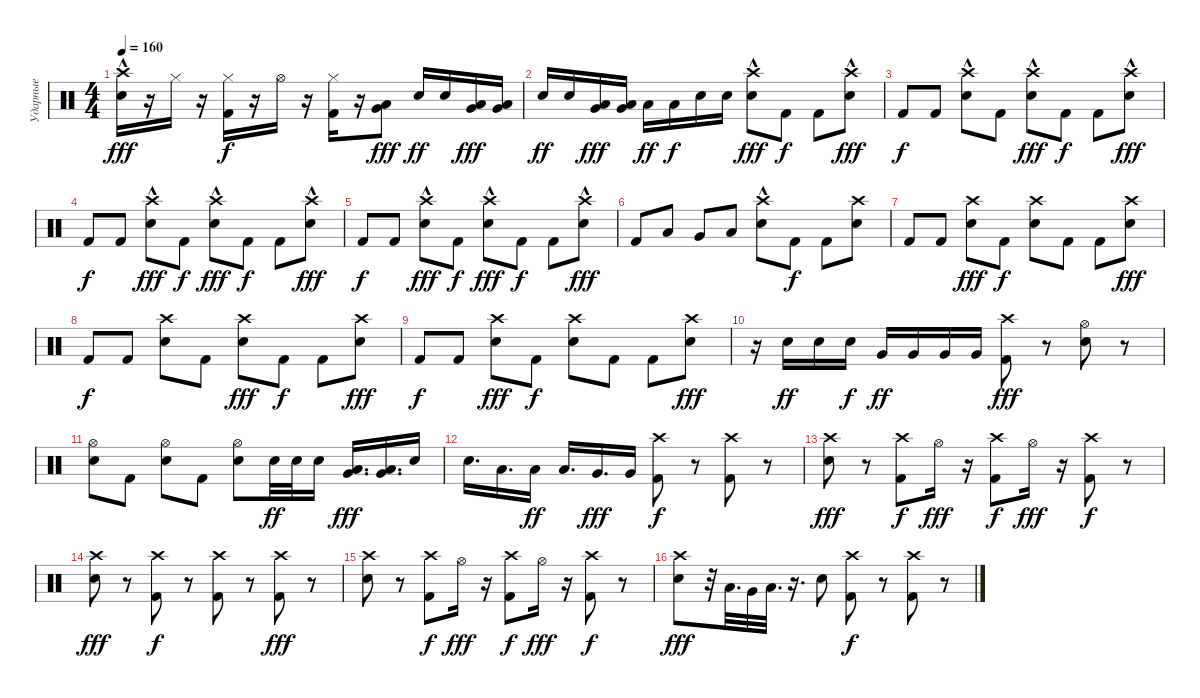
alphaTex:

\track ("Ударные" "Ударные") {instrument percussion}
\staff {score}
\articulation defaults
\ts (4 4)
\tempo 160
\clef neutral
\ks c
("Crash high (hit)"{hac} "Electric Snare (hit)"{hac}).16{dy fff} r.16 "Hi-Hat (closed)".16 r.16 ("Hi-Hat (closed)" "Kick (hit) 2").16{dy f} r.16 "Hi-Hat (open)".16 r.16 ("Hi-Hat (closed)" "Kick (hit) 2").16 r.16 ("Very Low Tom (hit)" "Low Tom (hit)").8{dy fff} "Electric Snare (hit)".16{dy ff} "Electric Snare (hit)".16 ("Very Low Tom (hit)" "Low Tom (hit)").16{dy fff} ("Very Low Tom (hit)" "Low Tom (hit)").16 |
"Electric Snare (hit)".16{dy ff} "Electric Snare (hit)".16 ("Very Low Tom (hit)" "Low Tom (hit)").16{dy fff} ("Very Low Tom (hit)" "Low Tom (hit)").16 "Low Floor Tom (hit)".16{dy ff} "Low Floor Tom (hit)".16{dy f} "Electric Snare (hit)".16 "Electric Snare (hit)".16 ("Crash high (hit)"{hac} "Electric Snare (hit)"{hac}).8{dy fff} "Kick (hit) 2".8{dy f} "Kick (hit) 2".8 ("Crash high (hit)"{hac} "Electric Snare (hit)"{hac}).8{dy fff} |
"Kick (hit) 2".8{dy f} "Kick (hit) 2".8 ("Crash high (hit)"{hac} "Electric Snare (hit)"{hac}).8 "Kick (hit) 2".8 ("Crash high (hit)"{hac} "Electric Snare (hit)"{hac}).8{dy fff} "Kick (hit) 2".8{dy f} "Kick (hit) 2".8 ("Crash high (hit)"{hac} "Electric Snare (hit)"{hac}).8{dy fff} |
"Kick (hit) 2".8{dy f} "Kick (hit) 2".8 ("Crash high (hit)"{hac} "Electric Snare (hit)"{hac}).8{dy fff} "Kick (hit) 2".8{dy f} ("Crash high (hit)"{hac} "Electric Snare (hit)"{hac}).8{dy fff} "Kick (hit) 2".8{dy f} "Kick (hit) 2".8 ("Crash high (hit)"{hac} "Electric Snare (hit)"{hac}).8{dy fff} |
"Kick (hit) 2".8{dy f} "Kick (hit) 2".8 ("Crash high (hit)"{hac} "Electric Snare (hit)"{hac}).8{dy fff} "Kick (hit) 2".8{dy f} ("Crash high (hit)"{hac} "Electric Snare (hit)"{hac}).8{dy fff} "Kick (hit) 2".8{dy f} "Kick (hit) 2".8 ("Crash high (hit)"{hac} "Electric Snare (hit)"{hac}).8{dy fff} |
"Kick (hit) 2".8 "Low Tom (hit)".8 "Very Low Tom (hit)".8 "Low Floor Tom (hit)".8 ("Crash high (hit)"{hac} "Electric Snare (hit)"{hac}).8 "Kick (hit) 2".8{dy f} "Kick (hit) 2".8 ("Crash high (hit)" "Electric Snare (hit)").8 |
"Kick (hit) 2".8 "Kick (hit) 2".8 ("Crash high (hit)" "Electric Snare (hit)").8{dy fff} "Kick (hit) 2".8{dy f} ("Crash high (hit)" "Electric Snare (hit)").8 "Kick (hit) 2".8 "Kick (hit) 2".8 ("Crash high (hit)" "Electric Snare (hit)").8{dy fff} |
"Kick (hit) 2".8{dy f} "Kick (hit) 2".8 ("Crash high (hit)" "Electric Snare (hit)").8 "Kick (hit) 2".8 ("Crash high (hit)" "Electric Snare (hit)").8{dy fff} "Kick (hit) 2".8{dy f} "Kick (hit) 2".8 ("Crash high (hit)" "Electric Snare (hit)").8{dy fff} |
"Kick (hit) 2".8{dy f} "Kick (hit) 2".8 ("Crash high (hit)" "Electric Snare (hit)").8{dy fff} "Kick (hit) 2".8{dy f} ("Crash high (hit)" "Electric Snare (hit)").8 "Kick (hit) 2".8 "Kick (hit) 2".8 ("Crash high (hit)" "Electric Snare (hit)").8{dy fff} |
r.16 "Electric Snare (hit)".16{dy ff} "Electric Snare (hit)".16 "Electric Snare (hit)".16{dy f} "Very Low Tom (hit)".16{dy ff} "Very Low Tom (hit)".16 "Very Low Tom (hit)".16 "Very Low Tom (hit)".16 ("Crash high (hit)" "Kick (hit) 2").8{dy fff} r.8 ("Hi-Hat (open)" "Electric Snare (hit)").8 r.8 |
("Hi-Hat (open)" "Electric Snare (hit)").8 "Kick (hit) 2".8 ("Hi-Hat (open)" "Electric Snare (hit)").8 "Kick (hit) 2".8 ("Hi-Hat (open)" "Electric Snare (hit)").8 "Electric Snare (hit)".32{dy ff} "Electric Snare (hit)".32 "Electric Snare (hit)".16 ("Very Low Tom (hit)" "Low Tom (hit)").16{d dy fff} ("Low Tom (hit)" "Very Low Tom (hit)").16{d} "Electric Snare (hit)".16 |
"Electric Snare (hit)".16{d} "Low Tom (hit)".16{d} "Low Tom (hit)".16{dy ff} "Low Tom (hit)".16{d} "Very Low Tom (hit)".16{d dy fff} "Very Low Tom (hit)".16 ("Crash high (hit)" "Kick (hit) 2").8{dy f} r.8 ("Crash high (hit)" "Kick (hit) 2").8 r.8 |
("Crash high (hit)" "Electric Snare (hit)").8{dy fff} r.8 ("Crash high (hit)" "Kick (hit) 2").8{dy f} "Hi-Hat (open)".16{dy fff} r.16 ("Crash high (hit)" "Kick (hit) 2").8{dy f} "Hi-Hat (open)".16{dy fff} r.16 ("Crash high (hit)" "Kick (hit) 2").8{dy f} r.8 |
("Crash high (hit)" "Electric Snare (hit)").8{dy fff} r.8 ("Crash high (hit)" "Kick (hit) 2").8{dy f} r.8 ("Crash high (hit)" "Kick (hit) 2").8 r.8 ("Crash high (hit)" "Kick (hit) 2").8{dy fff} r.8 |
("Crash high (hit)" "Electric Snare (hit)").8 r.8 ("Crash high (hit)" "Kick (hit) 2").8{dy f} "Hi-Hat (open)".16{dy fff} r.16 ("Crash high (hit)" "Kick (hit) 2").8{dy f} "Hi-Hat (open)".16{dy fff} r.16 ("Crash high (hit)" "Kick (hit) 2").8{dy f} r.8 |
("Crash high (hit)" "Electric Snare (hit)").8{dy fff} r.32 "Low Tom (hit)".32{d} "Very Low Tom (hit)".32 "Low Floor Tom (hit)".32{d} r.16{d} "Electric Snare (hit)".8 ("Crash high (hit)" "Kick (hit) 2").8{dy f} r.8 ("Crash high (hit)" "Kick (hit) 2").8 r.8
